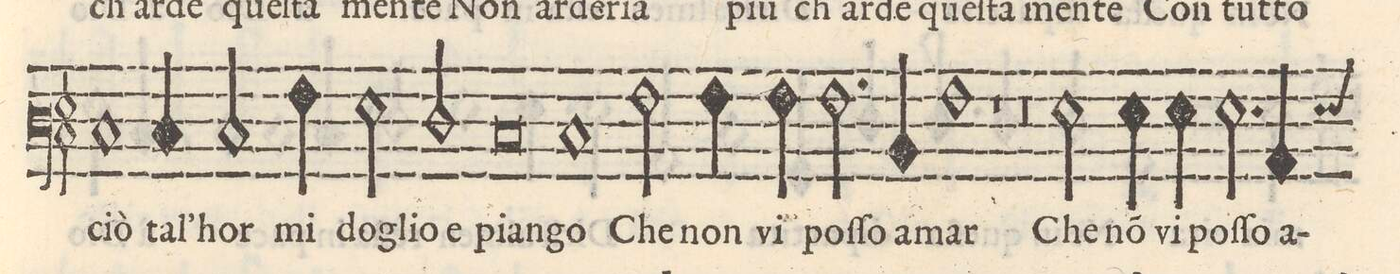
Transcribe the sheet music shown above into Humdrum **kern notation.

**kern	**text
*I"BASSO	*
*clefF3	*
*k[]	*
*M2/1	*
1E	ciò
4E/	tal'-
2E/	-hor
4A\	mi
=18-	=18-
2G\	do-
2F/	glio e
0E	pian-
=19-	=19-
1E	-go
=20-	=20-
2A\	Che
4A\	non
4A\	vi
2.A\	poſ-
4D/	ſo a-
=21-	=21-
1A	-mar
1r	.
=22-	=22-
0r	.
=23-	=23-
2G\	Che
4G\	no(n)
4G\	vi
2.G\	poſ-
4C/	ſo a-
=24-	=24-
*-	*-
